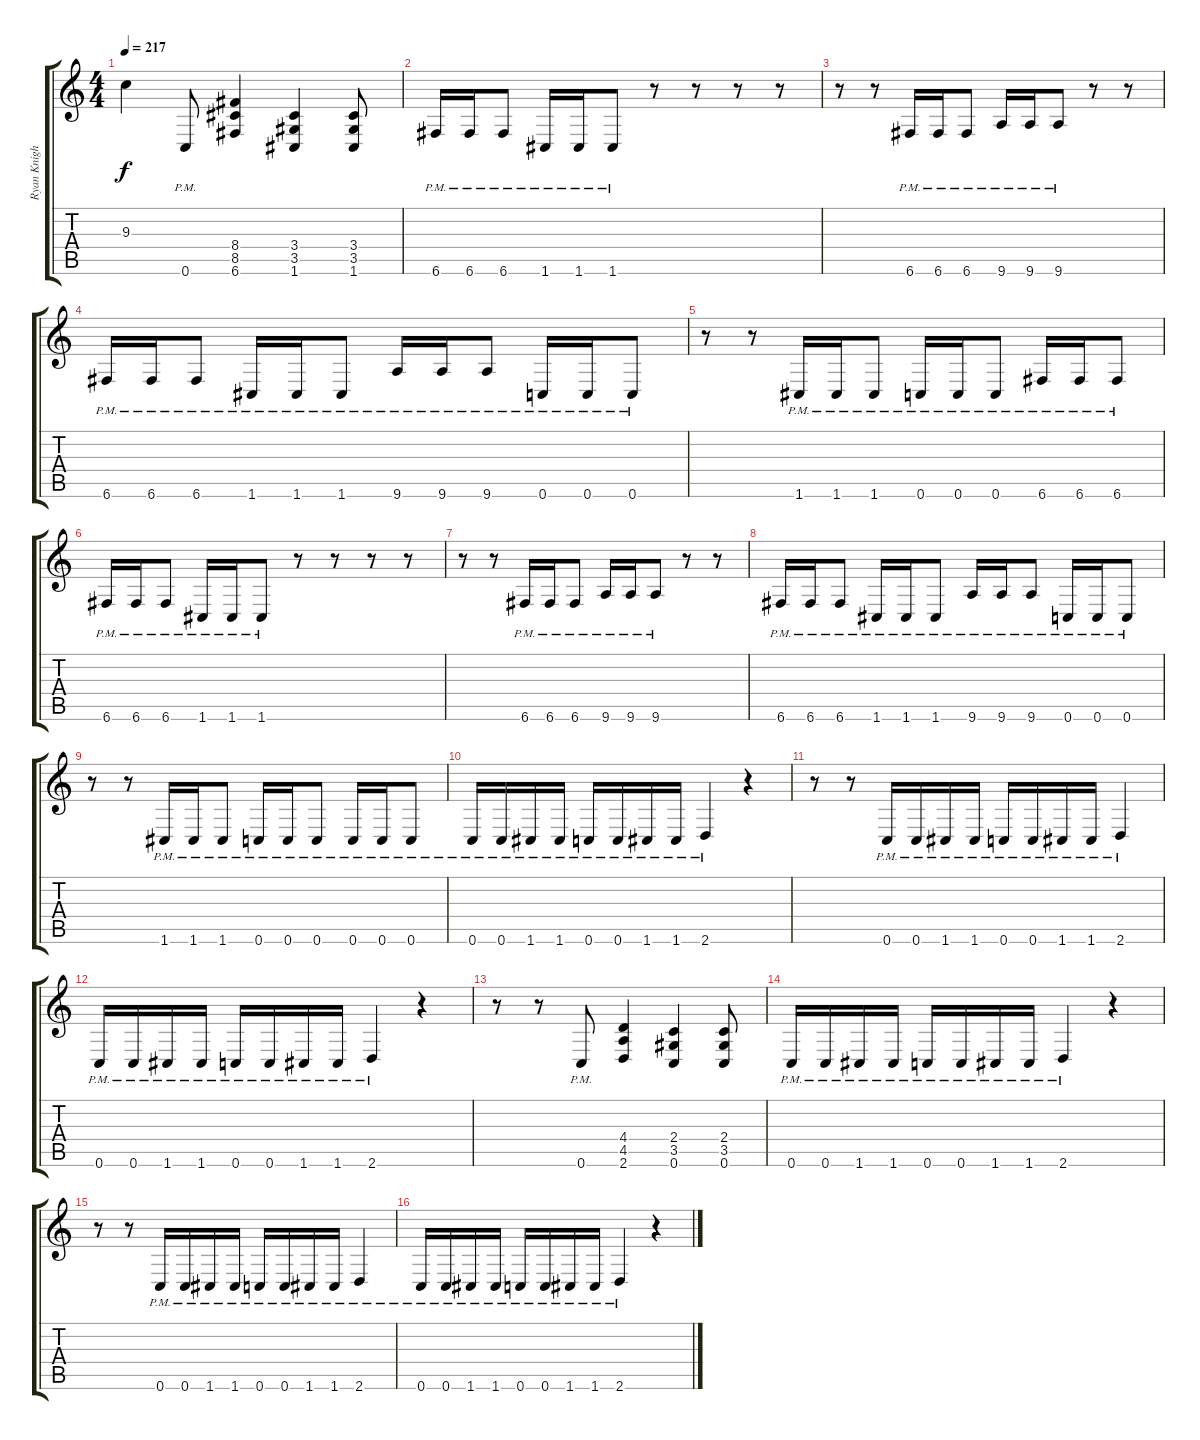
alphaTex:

\track ("Ryan Knight (Left)" "Ryan Knigh") {instrument distortionguitar}
\staff {score tabs}
\tuning (C4 G3 Eb3 Bb2 F2 C2) {hide}
\ts (4 4)
\tempo 217
\clef g2
\ks c
9.3{t}.4{dy f} 0.6{pm}.8 (8.4 8.5 6.6).4 (3.4 3.5 1.6).4 (3.4 3.5 1.6).8 |
6.6{pm}.16 6.6{pm}.16 6.6{pm}.8 1.6{pm}.16 1.6{pm}.16 1.6{pm}.8 r.8 r.8 r.8 r.8 |
r.8 r.8 6.6{pm}.16 6.6{pm}.16 6.6{pm}.8 9.6{pm}.16 9.6{pm}.16 9.6{pm}.8 r.8 r.8 |
6.6{pm}.16 6.6{pm}.16 6.6{pm}.8 1.6{pm}.16 1.6{pm}.16 1.6{pm}.8 9.6{pm}.16 9.6{pm}.16 9.6{pm}.8 0.6{pm}.16 0.6{pm}.16 0.6{pm}.8 |
r.8 r.8 1.6{pm}.16 1.6{pm}.16 1.6{pm}.8 0.6{pm}.16 0.6{pm}.16 0.6{pm}.8 6.6{pm}.16 6.6{pm}.16 6.6{pm}.8 |
6.6{pm}.16 6.6{pm}.16 6.6{pm}.8 1.6{pm}.16 1.6{pm}.16 1.6{pm}.8 r.8 r.8 r.8 r.8 |
r.8 r.8 6.6{pm}.16 6.6{pm}.16 6.6{pm}.8 9.6{pm}.16 9.6{pm}.16 9.6{pm}.8 r.8 r.8 |
6.6{pm}.16 6.6{pm}.16 6.6{pm}.8 1.6{pm}.16 1.6{pm}.16 1.6{pm}.8 9.6{pm}.16 9.6{pm}.16 9.6{pm}.8 0.6{pm}.16 0.6{pm}.16 0.6{pm}.8 |
r.8 r.8 1.6{pm}.16 1.6{pm}.16 1.6{pm}.8 0.6{pm}.16 0.6{pm}.16 0.6{pm}.8 0.6{pm}.16 0.6{pm}.16 0.6{pm}.8 |
0.6{pm}.16 0.6{pm}.16 1.6{pm}.16 1.6{pm}.16 0.6{pm}.16 0.6{pm}.16 1.6{pm}.16 1.6{pm}.16 2.6{pm}.4 r.4 |
r.8 r.8 0.6{pm}.16 0.6{pm}.16 1.6{pm}.16 1.6{pm}.16 0.6{pm}.16 0.6{pm}.16 1.6{pm}.16 1.6{pm}.16 2.6{pm}.4 |
0.6{pm}.16 0.6{pm}.16 1.6{pm}.16 1.6{pm}.16 0.6{pm}.16 0.6{pm}.16 1.6{pm}.16 1.6{pm}.16 2.6{pm}.4 r.4 |
r.8 r.8 0.6{pm}.8 (4.4 4.5 2.6).4 (2.4 3.5 0.6).4 (2.4 3.5 0.6).8 |
0.6{pm}.16 0.6{pm}.16 1.6{pm}.16 1.6{pm}.16 0.6{pm}.16 0.6{pm}.16 1.6{pm}.16 1.6{pm}.16 2.6{pm}.4 r.4 |
r.8 r.8 0.6{pm}.16 0.6{pm}.16 1.6{pm}.16 1.6{pm}.16 0.6{pm}.16 0.6{pm}.16 1.6{pm}.16 1.6{pm}.16 2.6{pm}.4 |
0.6{pm}.16 0.6{pm}.16 1.6{pm}.16 1.6{pm}.16 0.6{pm}.16 0.6{pm}.16 1.6{pm}.16 1.6{pm}.16 2.6{pm}.4 r.4
